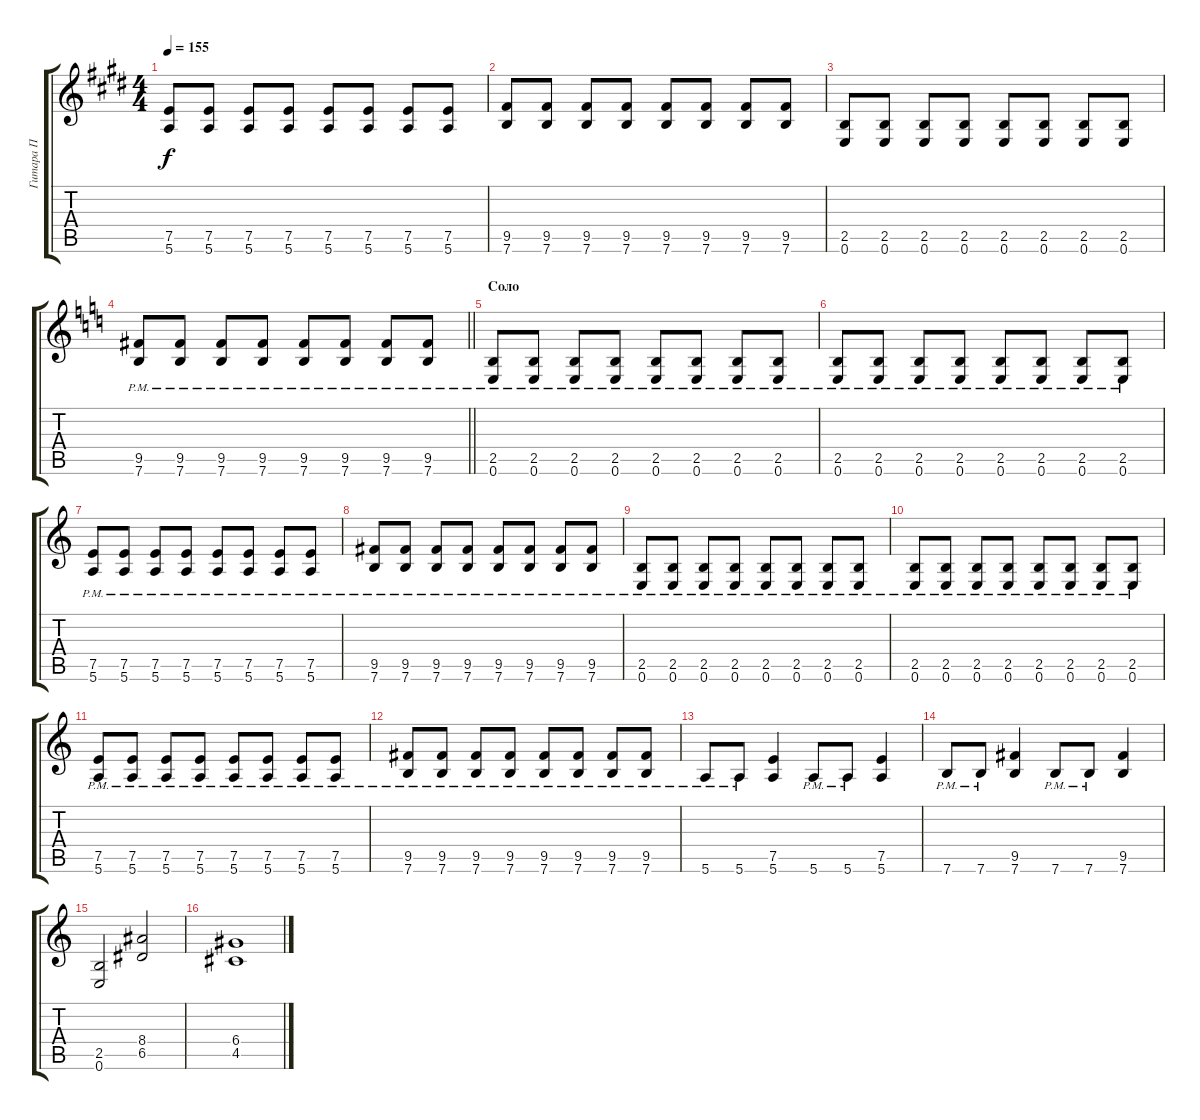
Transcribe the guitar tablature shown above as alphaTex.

\track ("Гитара П" "Гитара П") {instrument acousticguitarsteel}
\staff {score tabs}
\tuning (E4 B3 G3 D3 A2 E2) {hide}
\ts (4 4)
\tempo 155
\clef g2
\ks e
(7.5 5.6).8{dy f} (7.5 5.6).8 (7.5 5.6).8 (7.5 5.6).8 (7.5 5.6).8 (7.5 5.6).8 (7.5 5.6).8 (7.5 5.6).8 |
(9.5 7.6).8 (9.5 7.6).8 (9.5 7.6).8 (9.5 7.6).8 (9.5 7.6).8 (9.5 7.6).8 (9.5 7.6).8 (9.5 7.6).8 |
(2.5 0.6).8 (2.5 0.6).8 (2.5 0.6).8 (2.5 0.6).8 (2.5 0.6).8 (2.5 0.6).8 (2.5 0.6).8 (2.5 0.6).8 |
\barLineRight lightlight
\ks c
(9.5{pm} 7.6{pm}).8 (9.5{pm} 7.6{pm}).8 (9.5{pm} 7.6{pm}).8 (9.5{pm} 7.6{pm}).8 (9.5{pm} 7.6{pm}).8 (9.5{pm} 7.6{pm}).8 (9.5{pm} 7.6{pm}).8 (9.5{pm} 7.6{pm}).8 |
\section ("" "Соло")
(2.5{pm} 0.6{pm}).8 (2.5{pm} 0.6{pm}).8 (2.5{pm} 0.6{pm}).8 (2.5{pm} 0.6{pm}).8 (2.5{pm} 0.6{pm}).8 (2.5{pm} 0.6{pm}).8 (2.5{pm} 0.6{pm}).8 (2.5{pm} 0.6{pm}).8 |
(2.5{pm} 0.6{pm}).8 (2.5{pm} 0.6{pm}).8 (2.5{pm} 0.6{pm}).8 (2.5{pm} 0.6{pm}).8 (2.5{pm} 0.6{pm}).8 (2.5{pm} 0.6{pm}).8 (2.5{pm} 0.6{pm}).8 (2.5{pm} 0.6{pm}).8 |
(7.5{pm} 5.6{pm}).8 (7.5{pm} 5.6{pm}).8 (7.5{pm} 5.6{pm}).8 (7.5{pm} 5.6{pm}).8 (7.5{pm} 5.6{pm}).8 (7.5{pm} 5.6{pm}).8 (7.5{pm} 5.6{pm}).8 (7.5{pm} 5.6{pm}).8 |
(9.5{pm} 7.6{pm}).8 (9.5{pm} 7.6{pm}).8 (9.5{pm} 7.6{pm}).8 (9.5{pm} 7.6{pm}).8 (9.5{pm} 7.6{pm}).8 (9.5{pm} 7.6{pm}).8 (9.5{pm} 7.6{pm}).8 (9.5{pm} 7.6{pm}).8 |
(2.5{pm} 0.6{pm}).8 (2.5{pm} 0.6{pm}).8 (2.5{pm} 0.6{pm}).8 (2.5{pm} 0.6{pm}).8 (2.5{pm} 0.6{pm}).8 (2.5{pm} 0.6{pm}).8 (2.5{pm} 0.6{pm}).8 (2.5{pm} 0.6{pm}).8 |
(2.5{pm} 0.6{pm}).8 (2.5{pm} 0.6{pm}).8 (2.5{pm} 0.6{pm}).8 (2.5{pm} 0.6{pm}).8 (2.5{pm} 0.6{pm}).8 (2.5{pm} 0.6{pm}).8 (2.5{pm} 0.6{pm}).8 (2.5{pm} 0.6{pm}).8 |
(7.5{pm} 5.6{pm}).8 (7.5{pm} 5.6{pm}).8 (7.5{pm} 5.6{pm}).8 (7.5{pm} 5.6{pm}).8 (7.5{pm} 5.6{pm}).8 (7.5{pm} 5.6{pm}).8 (7.5{pm} 5.6{pm}).8 (7.5{pm} 5.6{pm}).8 |
(9.5{pm} 7.6{pm}).8 (9.5{pm} 7.6{pm}).8 (9.5{pm} 7.6{pm}).8 (9.5{pm} 7.6{pm}).8 (9.5{pm} 7.6{pm}).8 (9.5{pm} 7.6{pm}).8 (9.5{pm} 7.6{pm}).8 (9.5{pm} 7.6{pm}).8 |
5.6{pm}.8 5.6{pm}.8 (7.5 5.6).4 5.6{pm}.8 5.6{pm}.8 (7.5 5.6).4 |
7.6{pm}.8 7.6{pm}.8 (9.5 7.6).4 7.6{pm}.8 7.6{pm}.8 (9.5 7.6).4 |
(2.5 0.6).2 (8.4 6.5).2 |
(6.4 4.5).1
